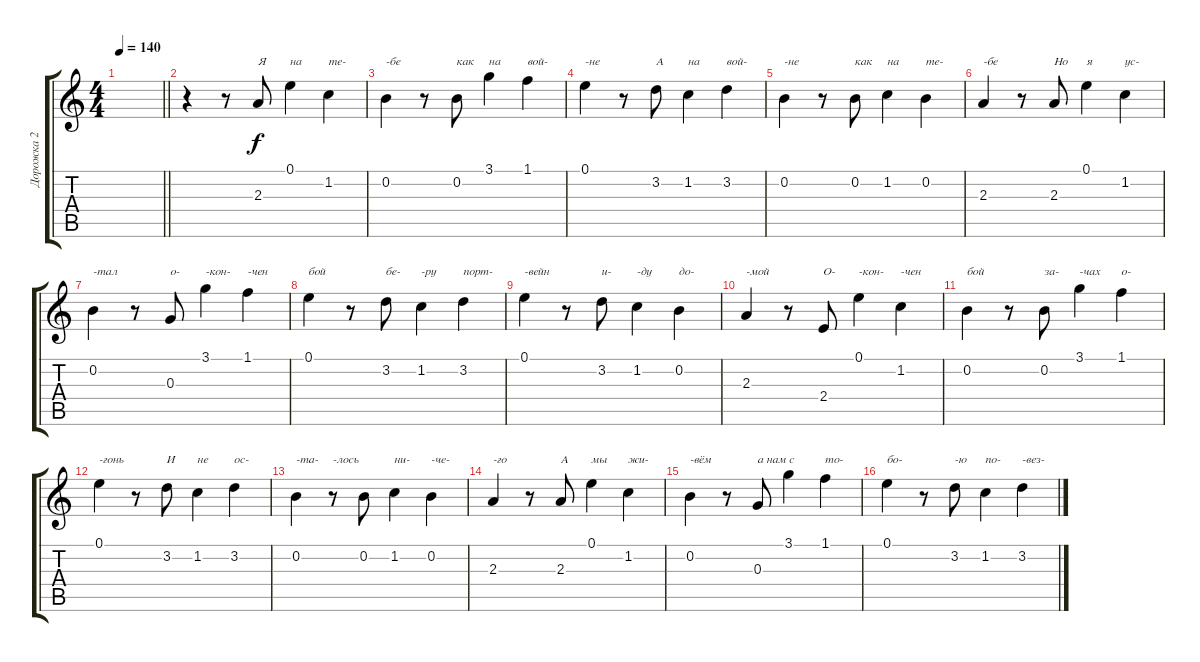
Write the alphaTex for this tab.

\track ("Дорожка 2" "Дорожка 2") {instrument acousticguitarsteel}
\staff {score tabs}
\tuning (E4 B3 G3 D3 A2 E2) {hide}
\ts (4 4)
\tempo 140
\clef g2
\barLineRight lightlight
\ks c
|
r.4 r.8 2.3.8{txt "Я"} 0.1.4{txt "на"} 1.2.4{txt "те-"} |
0.2.4{txt "-бе"} r.8 0.2.8{txt "как"} 3.1.4{txt "на"} 1.1.4{txt "вой-"} |
0.1.4{txt "-не"} r.8 3.2.8{txt "А"} 1.2.4{txt "на"} 3.2.4{txt "вой-"} |
0.2.4{txt "-не"} r.8 0.2.8{txt "как"} 1.2.4{txt "на"} 0.2.4{txt "те-"} |
2.3.4{txt "-бе"} r.8 2.3.8{txt "Но"} 0.1.4{txt "я"} 1.2.4{txt "ус-"} |
0.2.4{txt "-тал"} r.8 0.3.8{txt "о-"} 3.1.4{txt "-кон-"} 1.1.4{txt "-чен"} |
0.1.4{txt "бой"} r.8 3.2.8{txt "бе-"} 1.2.4{txt "-ру"} 3.2.4{txt "порт-"} |
0.1.4{txt "-вейн"} r.8 3.2.8{txt "и-"} 1.2.4{txt "-ду"} 0.2.4{txt "до-"} |
2.3.4{txt "-мой"} r.8 2.4.8{txt "О-"} 0.1.4{txt "-кон-"} 1.2.4{txt "-чен"} |
0.2.4{txt "бой"} r.8 0.2.8{txt "за-"} 3.1.4{txt "-чах"} 1.1.4{txt "о-"} |
0.1.4{txt "-гонь"} r.8 3.2.8{txt "И"} 1.2.4{txt "не"} 3.2.4{txt "ос-"} |
0.2.4{txt "-та-"} r.8{txt "-лось"} 0.2.8 1.2.4{txt "ни-"} 0.2.4{txt "-че-"} |
2.3.4{txt "-го"} r.8 2.3.8{txt "А"} 0.1.4{txt "мы"} 1.2.4{txt "жи-"} |
0.2.4{txt "-вём"} r.8 0.3.8{txt "а нам с"} 3.1.4 1.1.4{txt "то-"} |
0.1.4{txt "бо-"} r.8 3.2.8{txt "-ю"} 1.2.4{txt "по-"} 3.2.4{txt "-вез-"}
